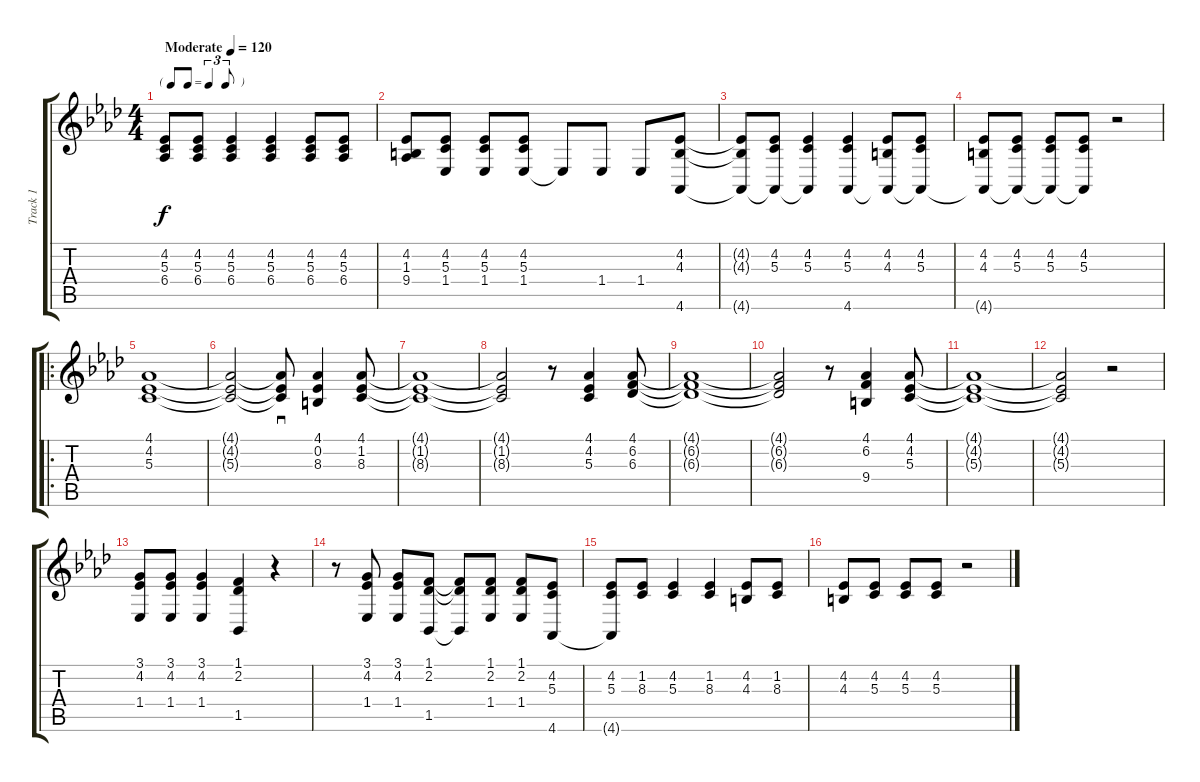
\track ("Track 1" "Track 1") {instrument synthbrass1}
\staff {score tabs}
\tuning (E4 B3 G3 D3 A2 E2) {hide}
\ts (4 4)
\tf triplet8th
\tempo (120 "Moderate")
\clef g2
\ks ab
(4.2 5.3 6.4).8{dy f instrument synthbrass1} (4.2 5.3 6.4).8 (4.2 5.3 6.4).4 (4.2 5.3 6.4).4 (4.2 5.3 6.4).8 (4.2 5.3 6.4).8 |
(4.2 1.3 9.4).8 (4.2 5.3 1.4).8 (4.2 5.3 1.4).8 (4.2 5.3 1.4).8 1.4{t}.8 1.4.8 1.4.8 (4.2 4.3 4.6).8 |
(4.2{t} 4.3{t} 4.6{t}).8 (4.2 5.3 4.6{t}).8 (4.2 5.3 4.6{t}).4 (4.2 5.3 4.6).4 (4.2 4.3 4.6{t}).8 (4.2 5.3 4.6{t}).8 |
(4.2 4.3 4.6{t}).8 (4.2 5.3 4.6{t}).8 (4.2 5.3 4.6{t}).8 (4.2 5.3 4.6{t}).8 r.2 |
\ro
(4.1 4.2 5.3).1 |
(4.1{t} 4.2{t} 5.3{t}).2 (4.1{t} 4.2{t} 5.3{t}).8{sd} (4.1 0.2 8.3).4 (4.1 1.2 8.3).8 |
(4.1{t} 1.2{t} 8.3{t}).1 |
(4.1{t} 1.2{t} 8.3{t}).2 r.8 (4.1 4.2 5.3).4 (4.1 6.2 6.3).8 |
(4.1{t} 6.2{t} 6.3{t}).1 |
(4.1{t} 6.2{t} 6.3{t}).2 r.8 (4.1 6.2 9.4).4 (4.1 4.2 5.3).8 |
(4.1{t} 4.2{t} 5.3{t}).1 |
(4.1{t} 4.2{t} 5.3{t}).2 r.2 |
(3.1 4.2 1.4).8 (3.1 4.2 1.4).8 (3.1 4.2 1.4).4 (1.1 2.2 1.5).4 r.4 |
r.8 (3.1 4.2 1.4).8 (3.1 4.2 1.4).8 (1.1 2.2 1.5).8 (1.1{t} 2.2{t} 1.5{t}).8 (1.1 2.2 1.4).8 (1.1 2.2 1.4).8 (4.2 5.3 4.6).8 |
(4.2 5.3 4.6{t}).8 (1.2 8.3).8 (4.2 5.3).4 (1.2 8.3).4 (4.2 4.3).8 (1.2 8.3).8 |
(4.2 4.3).8 (4.2 5.3).8 (4.2 5.3).8 (4.2 5.3).8 r.2
